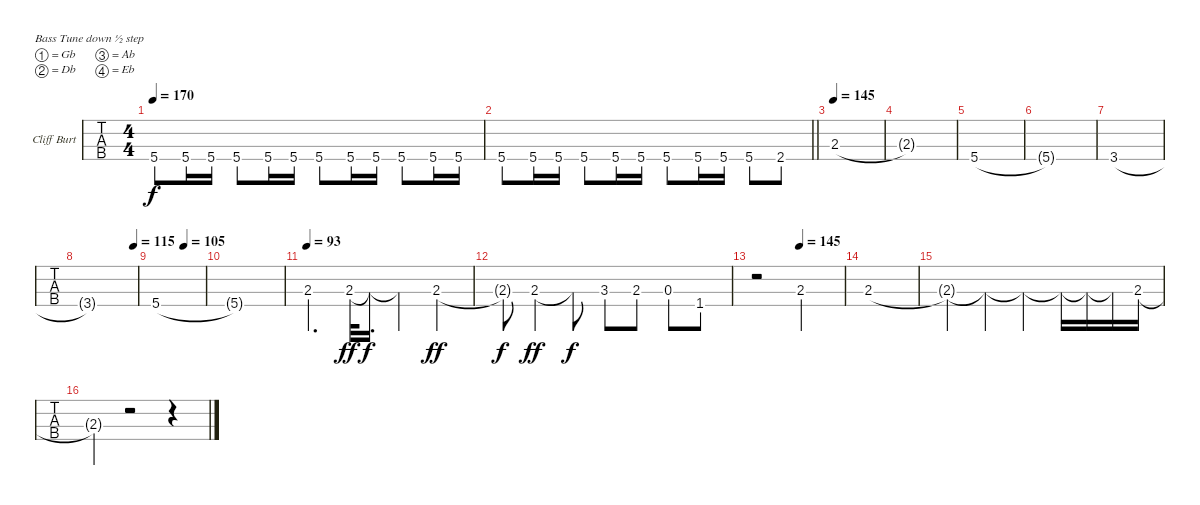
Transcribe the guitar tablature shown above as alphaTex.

\bracketExtendMode groupsimilarinstruments
\firstSystemTrackNameOrientation horizontal
\otherSystemsTrackNameOrientation horizontal
\track ("Cliff Burton" "Cliff Burt") {instrument electricbassfinger}
\staff {tabs}
\tuning (Gb2 Db2 Ab1 Eb1)
\ts (4 4)
\tempo 170
\clef f4
\ks c
5.4.8{dy f} 5.4.16 5.4.16 5.4.8 5.4.16 5.4.16 5.4.8 5.4.16 5.4.16 5.4.8 5.4.16 5.4.16 |
\barLineRight lightlight
5.4.8 5.4.16 5.4.16 5.4.8 5.4.16 5.4.16 5.4.8 5.4.16 5.4.16 5.4.8 2.4.8 |
\tempo 145
2.3.1 |
2.3{t}.1 |
5.4.1 |
5.4{t}.1 |
3.4.1 |
\tempo (115 0.9375)
3.4{t}.1 |
\tempo (105 0.583333)
5.4.1 |
5.4{t}.1 |
\tempo 93
2.3.4{d} 2.3.32{dy ff} 2.3{t}.16{d dy f} 2.3{t}.4 2.3.4{dy ff} |
2.3{t}.8{dy f} 2.3.4{dy ff} 2.3{t}.8{dy f} 3.3.8 2.3.8 0.3.8 1.4.8 |
\tempo (145 0.5)
r.2 2.3.2 |
\ks bminor
2.3.1 |
2.3{t}.4 2.3{t}.4 2.3{t}.4 2.3{t}.16 2.3{t}.16 2.3{t}.16 2.3.16 |
2.3{t}.4 r.2 r.4
